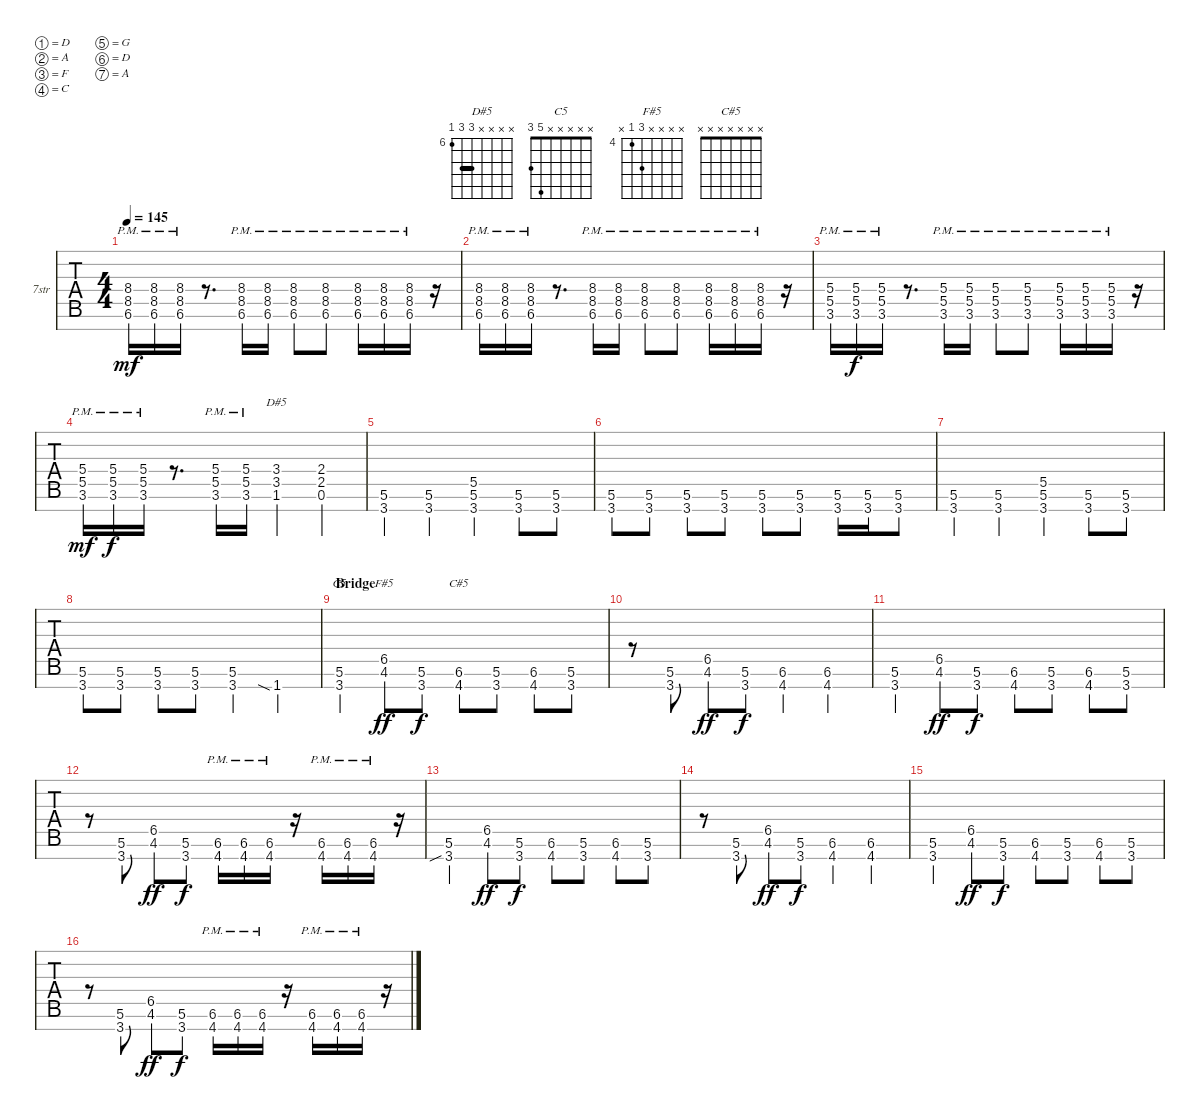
\bracketExtendMode groupsimilarinstruments
\firstSystemTrackNameOrientation horizontal
\otherSystemsTrackNameOrientation horizontal
\track ("7str" "7str") {solo instrument overdrivenguitar}
\staff {tabs}
\tuning (D4 A3 F3 C3 G2 D2 A1)
\chord ("D#5" x x x x 8 8 6) {firstfret 6 showfingering false barre 8}
\chord ("C5" x x x x x 5 3) {showfingering false}
\chord ("F#5" x x x x 6 4 x) {firstfret 4 showfingering false}
\chord ("C#5" x x x x x x x)
\ts (4 4)
\tempo 145
\clef g2
\scale
1.11728
\ks c
(6.6{pm} 8.5{pm} 8.4{pm}).16{dy mf} (6.6{pm} 8.5{pm} 8.4{pm}).16 (6.6{pm} 8.5{pm} 8.4{pm}).16 r.8{d} (6.6{pm} 8.5{pm} 8.4{pm}).16 (6.6{pm} 8.5{pm} 8.4{pm}).16 (6.6{pm} 8.5{pm} 8.4{pm}).8 (6.6{pm} 8.5{pm} 8.4{pm}).8 (6.6{pm} 8.5{pm} 8.4{pm}).16 (6.6{pm} 8.5{pm} 8.4{pm}).16 (6.6{pm} 8.5{pm} 8.4{pm}).16 r.16 |
\scale
0.960908 (6.6{pm} 8.5{pm} 8.4{pm}).16 (6.6{pm} 8.5{pm} 8.4{pm}).16 (6.6{pm} 8.5{pm} 8.4{pm}).16 r.8{d} (6.6{pm} 8.5{pm} 8.4{pm}).16 (6.6{pm} 8.5{pm} 8.4{pm}).16 (6.6{pm} 8.5{pm} 8.4{pm}).8 (6.6{pm} 8.5{pm} 8.4{pm}).8 (6.6{pm} 8.5{pm} 8.4{pm}).16 (6.6{pm} 8.5{pm} 8.4{pm}).16 (6.6{pm} 8.5{pm} 8.4{pm}).16 r.16 |
\scale
0.960908 (3.6{pm} 5.5{pm} 5.4{pm}).16 (5.5{pm} 3.6{pm} 5.4{pm}).16{dy f} (5.5{pm} 3.6{pm} 5.4{pm}).16 r.8{d} (5.4{pm} 3.6{pm} 5.5{pm}).16 (5.4{pm} 3.6{pm} 5.5{pm}).16 (5.4{pm} 3.6{pm} 5.5{pm}).8 (5.4{pm} 3.6{pm} 5.5{pm}).8 (5.4{pm} 3.6{pm} 5.5{pm}).16 (5.4{pm} 3.6{pm} 5.5{pm}).16 (5.4{pm} 3.6{pm} 5.5{pm}).16 r.16 |
\scale
0.960908 (3.6{pm} 5.5{pm} 5.4{pm}).16{dy mf} (5.5{pm} 3.6{pm} 5.4{pm}).16{dy f} (5.5{pm} 3.6{pm} 5.4{pm}).16 r.8{d} (5.4{pm} 3.6{pm} 5.5{pm}).16 (5.4{pm} 3.6{pm} 5.5{pm}).16 (1.6 3.5 3.4).4{ch "D#5"} (0.6 2.5 2.4).4 |
\scale
1.11728 (3.7 5.6).4 (3.7 5.6).4 (5.5 3.7 5.6).4 (3.7 5.6).8 (3.7 5.6).8 |
\scale
0.960908 (3.7 5.6).8 (3.7 5.6).8 (3.7 5.6).8 (3.7 5.6).8 (3.7 5.6).8 (3.7 5.6).8 (3.7 5.6).16 (3.7 5.6).16 (3.7 5.6).8 |
\scale
0.960908 (3.7 5.6).4 (3.7 5.6).4 (5.5 3.7 5.6).4 (3.7 5.6).8 (3.7 5.6).8 |
\scale
0.960908 (3.7 5.6).8 (3.7 5.6).8 (3.7 5.6).8 (3.7 5.6).8 (3.7 5.6).4 1.7{sia}.4 |
\section ("" "Bridge")
\scale
1.11728 (3.7 5.6).4{ch "C5"} (4.6 6.5).8{ch "F#5" dy ff} (3.7 5.6).8{dy f} (6.6 4.7).8{ch "C#5"} (5.6 3.7).8 (6.6 4.7).8 (3.7 5.6).8 |
\scale
0.960908 r.8 (3.7 5.6).8 (4.6 6.5).8{dy ff} (3.7 5.6).8{dy f} (6.6 4.7).4 (4.7 6.6).4 |
\scale
0.960908 (3.7 5.6).4 (4.6 6.5).8{dy ff} (3.7 5.6).8{dy f} (6.6 4.7).8 (5.6 3.7).8 (6.6 4.7).8 (3.7 5.6).8 |
\scale
0.960908 r.8 (3.7 5.6).8 (4.6 6.5).8{dy ff} (3.7 5.6).8{dy f} (6.6{pm} 4.7{pm}).16 (4.7{pm} 6.6{pm}).16 (4.7{pm} 6.6{pm}).16 r.16 (6.6{pm} 4.7{pm}).16 (4.7{pm} 6.6{pm}).16 (4.7{pm} 6.6{pm}).16 r.16 |
\scale
1.11728 (3.7{sib} 5.6).4 (4.6 6.5).8{dy ff} (3.7 5.6).8{dy f} (6.6 4.7).8 (5.6 3.7).8 (6.6 4.7).8 (3.7 5.6).8 |
\scale
0.960908 r.8 (3.7 5.6).8 (4.6 6.5).8{dy ff} (3.7 5.6).8{dy f} (6.6 4.7).4 (4.7 6.6).4 |
\scale
0.960908 (3.7 5.6).4 (4.6 6.5).8{dy ff} (3.7 5.6).8{dy f} (6.6 4.7).8 (5.6 3.7).8 (6.6 4.7).8 (3.7 5.6).8 |
\scale
0.960908 r.8 (3.7 5.6).8 (4.6 6.5).8{dy ff} (3.7 5.6).8{dy f} (6.6{pm} 4.7{pm}).16 (4.7{pm} 6.6{pm}).16 (4.7{pm} 6.6{pm}).16 r.16 (6.6{pm} 4.7{pm}).16 (4.7{pm} 6.6{pm}).16 (4.7{pm} 6.6{pm}).16 r.16
